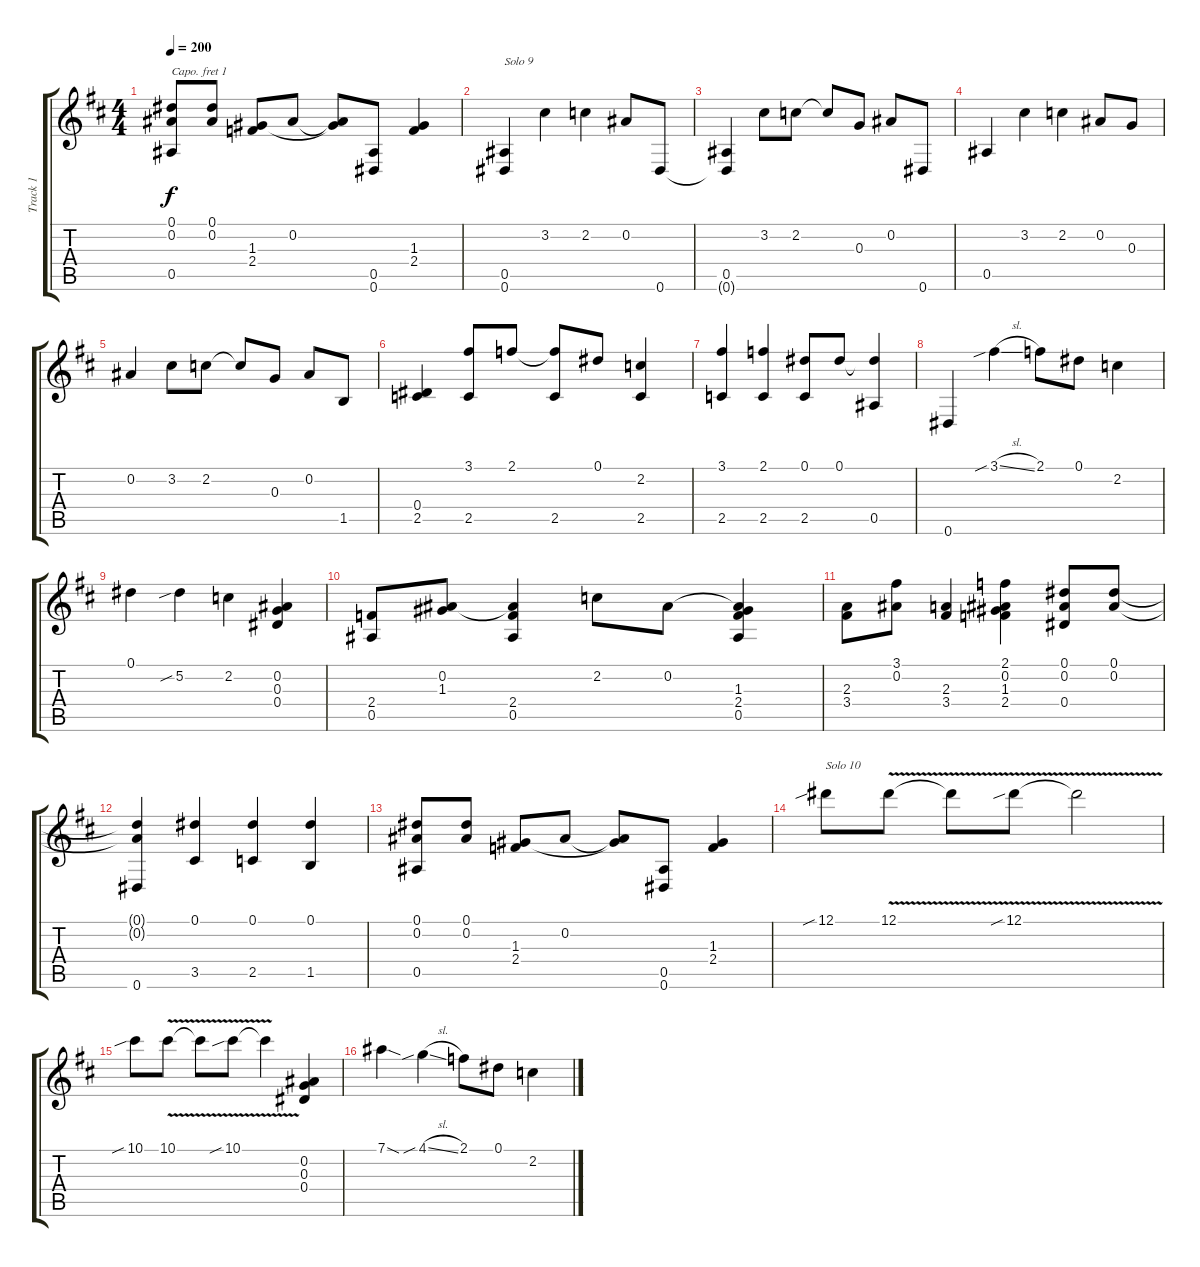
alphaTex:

\track ("Track 1" "Track 1") {instrument acousticguitarsteel}
\staff {score tabs}
\capo 1
\tuning (D4 A3 Gb3 D3 A2 D2) {hide}
\ts (4 4)
\tempo 200
\clef g2
\ks d
(0.1 0.2 0.5).8{dy f} (0.1 0.2).8 (1.3 2.4).8 0.2.8 (0.2{t} 1.3{t}).8 (0.5 0.6).8 (1.3 2.4).4 |
(0.5 0.6).4{txt "Solo 9"} 3.2.4 2.2.4 0.2.8 0.6.8 |
(0.5 0.6{t}).4 3.2.8 2.2.8 2.2{t}.8 0.3.8 0.2.8 0.6.8 |
0.5.4 3.2.4 2.2.4 0.2.8 0.3.8 |
0.2.4 3.2.8 2.2.8 2.2{t}.8 0.3.8 0.2.8 1.5.8 |
(0.4 2.5).4 (3.1 2.5).8 2.1.8 (2.1{t} 2.5).8 0.1.8 (2.2 2.5).4 |
(3.1 2.5).4 (2.1 2.5).4 (0.1 2.5).8 0.1.8 (0.1{t} 0.5).4 |
0.6.4 3.1{sib sl}.4 2.1.8 0.1.8 2.2.4 |
0.1.4 5.2{sib}.4 2.2.4 (0.2 0.3 0.4).4 |
(2.4 0.5).8 (0.2 1.3).8 (0.2{t} 2.4 0.5).4 2.2.8 0.2.8 (0.2{t} 1.3 2.4 0.5).4 |
(2.3 3.4).8 (3.1 0.2).8 (2.3 3.4).4 (2.1 0.2 1.3 2.4).4 (0.1 0.2 0.4).8 (0.1 0.2).8 |
(0.1{t} 0.2{t} 0.6).4 (0.1 3.5).4 (0.1 2.5).4 (0.1 1.5).4 |
(0.1 0.2 0.5).8 (0.1 0.2).8 (1.3 2.4).8 0.2.8 (0.2{t} 1.3{t}).8 (0.5 0.6).8 (1.3 2.4).4 |
12.1{sib}.8{txt "Solo 10"} 12.1{v}.8 12.1{t}.8 12.1{v sib}.8 12.1{v t}.2 |
10.1{sib}.8 10.1{v}.8 10.1{t}.8 10.1{v sib}.8 10.1{v t}.4 (0.2 0.3 0.4).4 |
7.1{sod}.4 4.1{sib sl}.4 2.1.8 0.1.8 2.2.4
